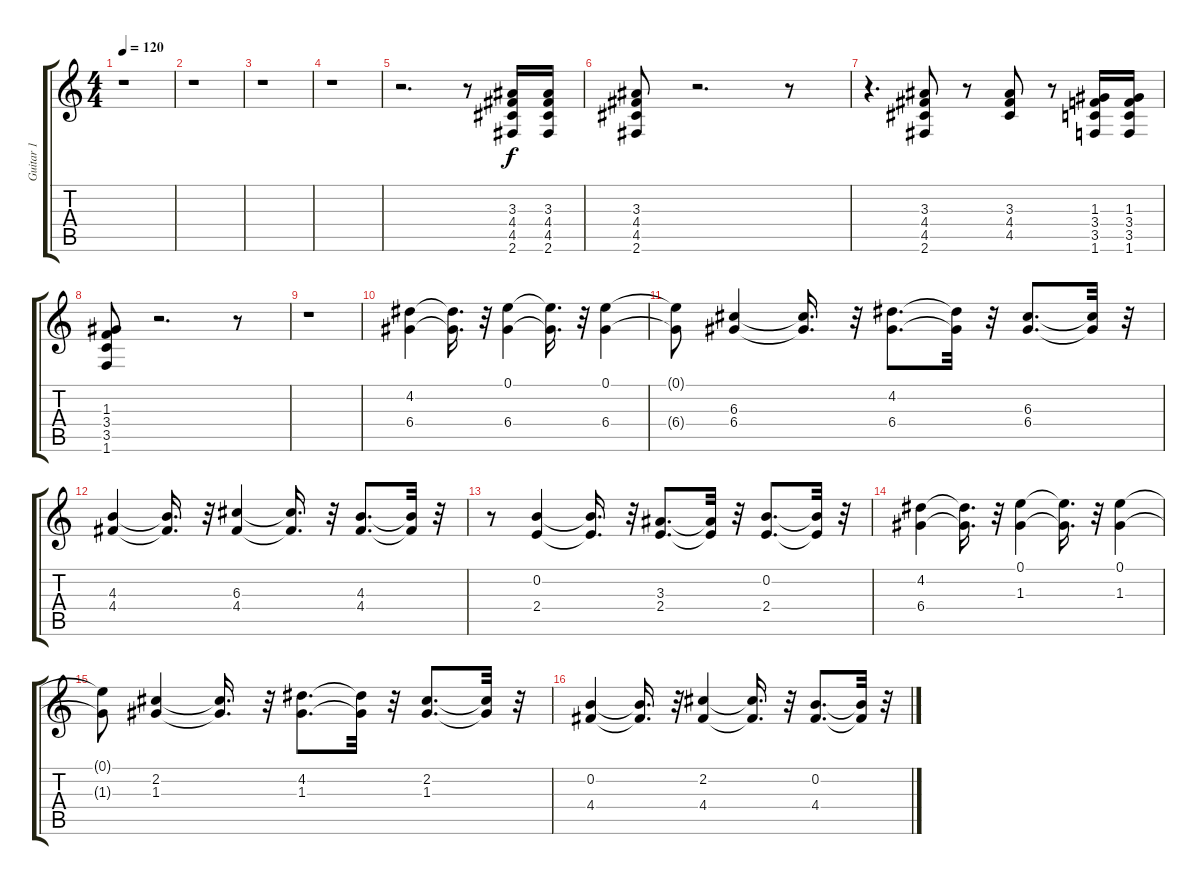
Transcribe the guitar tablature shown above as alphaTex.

\track ("Guitar 1" "Guitar 1") {instrument distortionguitar}
\staff {score tabs}
\tuning (E4 B3 G3 D3 A2 E2) {hide}
\ts (4 4)
\tempo 120
\clef g2
\ks c
r.1{dy f} |
r.1 |
r.1 |
r.1 |
r.2{d} r.8 (3.3 4.4 4.5 2.6).16 (3.3 4.4 4.5 2.6).16 |
(3.3 4.4 4.5 2.6).8 r.2{d} r.8 |
r.4{d} (3.3 4.4 4.5 2.6).8 r.8 (3.3 4.4 4.5).8 r.8 (1.3 3.4 3.5 1.6).16 (1.3 3.4 3.5 1.6).16 |
(1.3 3.4 3.5 1.6).8 r.2{d} r.8 |
r.1 |
(4.2 6.4).4 (4.2{t} 6.4{t}).16{d} r.32 (0.1 6.4).4 (0.1{t} 6.4{t}).16{d} r.32 (0.1 6.4).4 |
(0.1{t} 6.4{t}).8 (6.3 6.4).4 (6.3{t} 6.4{t}).16{d} r.32 (4.2 6.4).8{d} (4.2{t} 6.4{t}).32 r.32 (6.3 6.4).8{d} (6.3{t} 6.4{t}).32 r.32 |
(4.3 4.4).4 (4.3{t} 4.4{t}).16{d} r.32 (6.3 4.4).4 (6.3{t} 4.4{t}).16{d} r.32 (4.3 4.4).8{d} (4.3{t} 4.4{t}).32 r.32 |
r.8 (0.2 2.4).4 (0.2{t} 2.4{t}).16{d} r.32 (3.3 2.4).8{d} (3.3{t} 2.4{t}).32 r.32 (0.2 2.4).8{d} (0.2{t} 2.4{t}).32 r.32 |
(4.2 6.4).4 (4.2{t} 6.4{t}).16{d} r.32 (0.1 1.3).4 (0.1{t} 1.3{t}).16{d} r.32 (0.1 1.3).4 |
(0.1{t} 1.3{t}).8 (2.2 1.3).4 (2.2{t} 1.3{t}).16{d} r.32 (4.2 1.3).8{d} (4.2{t} 1.3{t}).32 r.32 (2.2 1.3).8{d} (2.2{t} 1.3{t}).32 r.32 |
(0.2 4.4).4 (0.2{t} 4.4{t}).16{d} r.32 (2.2 4.4).4 (2.2{t} 4.4{t}).16{d} r.32 (0.2 4.4).8{d} (0.2{t} 4.4{t}).32 r.32
